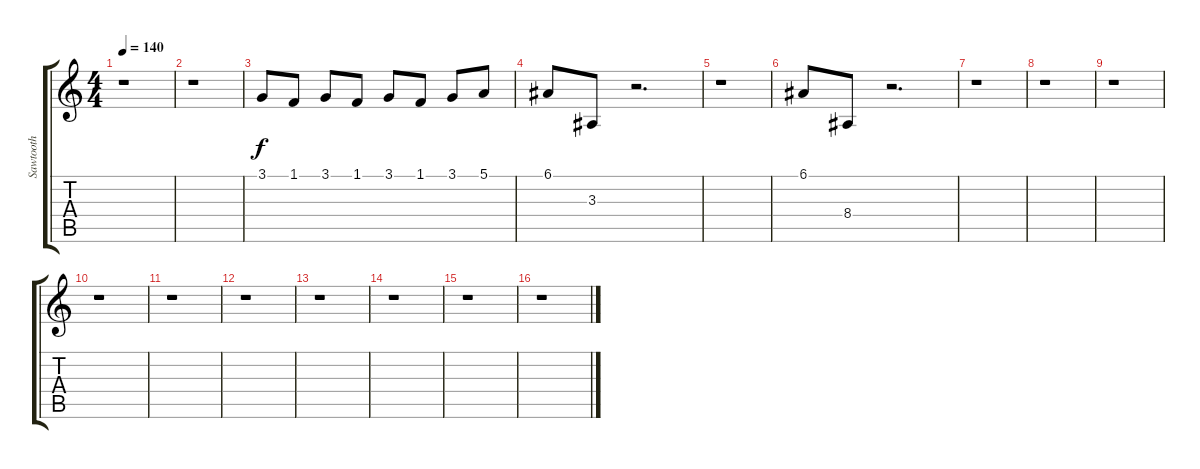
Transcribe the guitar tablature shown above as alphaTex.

\track ("Sawtooth" "Sawtooth") {instrument lead2sawtooth}
\staff {score tabs}
\tuning (E4 B3 G3 D3 A2 E2) {hide}
\ts (4 4)
\tempo 140
\clef g2
\ks c
r.1{dy f} |
r.1 |
3.1.8 1.1.8 3.1.8 1.1.8 3.1.8 1.1.8 3.1.8 5.1.8 |
6.1.8 3.3.8 r.2{d} |
r.1 |
6.1.8 8.4.8 r.2{d} |
r.1 |
r.1 |
r.1 |
r.1 |
r.1 |
r.1 |
r.1 |
r.1 |
r.1 |
r.1
